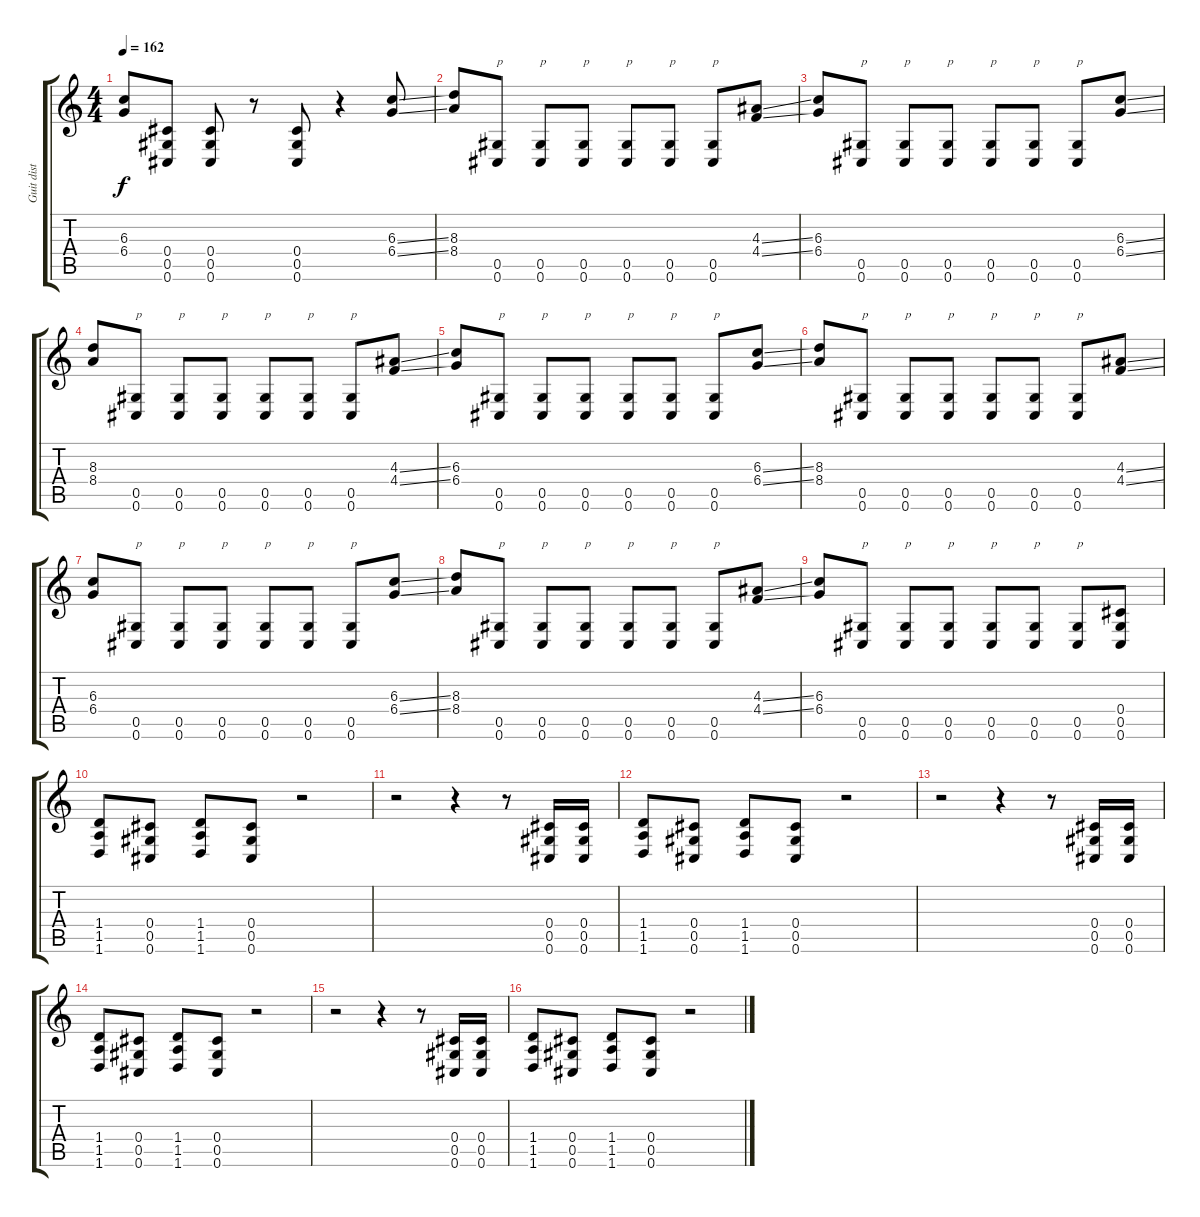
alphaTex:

\track ("Guit dist 1" "Guit dist ") {instrument distortionguitar}
\staff {score tabs}
\tuning (Eb4 Bb3 Gb3 Db3 Ab2 Db2) {hide}
\ts (4 4)
\tempo 162
\clef g2
\ks c
(6.3 6.4).8{dy f} (0.4 0.5 0.6).8 (0.4 0.5 0.6).8 r.8 (0.4 0.5 0.6).8 r.4 (6.3{ss} 6.4{ss}).8 |
(8.3 8.4).8 (0.5 0.6).8{txt "p"} (0.5 0.6).8{txt "p"} (0.5 0.6).8{txt "p"} (0.5 0.6).8{txt "p"} (0.5 0.6).8{txt "p"} (0.5 0.6).8{txt "p"} (4.3{ss} 4.4{ss}).8 |
(6.3 6.4).8 (0.5 0.6).8{txt "p"} (0.5 0.6).8{txt "p"} (0.5 0.6).8{txt "p"} (0.5 0.6).8{txt "p"} (0.5 0.6).8{txt "p"} (0.5 0.6).8{txt "p"} (6.3{ss} 6.4{ss}).8 |
(8.3 8.4).8 (0.5 0.6).8{txt "p"} (0.5 0.6).8{txt "p"} (0.5 0.6).8{txt "p"} (0.5 0.6).8{txt "p"} (0.5 0.6).8{txt "p"} (0.5 0.6).8{txt "p"} (4.3{ss} 4.4{ss}).8 |
(6.3 6.4).8 (0.5 0.6).8{txt "p"} (0.5 0.6).8{txt "p"} (0.5 0.6).8{txt "p"} (0.5 0.6).8{txt "p"} (0.5 0.6).8{txt "p"} (0.5 0.6).8{txt "p"} (6.3{ss} 6.4{ss}).8 |
(8.3 8.4).8 (0.5 0.6).8{txt "p"} (0.5 0.6).8{txt "p"} (0.5 0.6).8{txt "p"} (0.5 0.6).8{txt "p"} (0.5 0.6).8{txt "p"} (0.5 0.6).8{txt "p"} (4.3{ss} 4.4{ss}).8 |
(6.3 6.4).8 (0.5 0.6).8{txt "p"} (0.5 0.6).8{txt "p"} (0.5 0.6).8{txt "p"} (0.5 0.6).8{txt "p"} (0.5 0.6).8{txt "p"} (0.5 0.6).8{txt "p"} (6.3{ss} 6.4{ss}).8 |
(8.3 8.4).8 (0.5 0.6).8{txt "p"} (0.5 0.6).8{txt "p"} (0.5 0.6).8{txt "p"} (0.5 0.6).8{txt "p"} (0.5 0.6).8{txt "p"} (0.5 0.6).8{txt "p"} (4.3{ss} 4.4{ss}).8 |
(6.3 6.4).8 (0.5 0.6).8{txt "p"} (0.5 0.6).8{txt "p"} (0.5 0.6).8{txt "p"} (0.5 0.6).8{txt "p"} (0.5 0.6).8{txt "p"} (0.5 0.6).8{txt "p"} (0.4 0.5 0.6).8 |
(1.4 1.5 1.6).8 (0.4 0.5 0.6).8 (1.4 1.5 1.6).8 (0.4 0.5 0.6).8 r.2 |
r.2 r.4 r.8 (0.4 0.5 0.6).16 (0.4 0.5 0.6).16 |
(1.4 1.5 1.6).8 (0.4 0.5 0.6).8 (1.4 1.5 1.6).8 (0.4 0.5 0.6).8 r.2 |
r.2 r.4 r.8 (0.4 0.5 0.6).16 (0.4 0.5 0.6).16 |
(1.4 1.5 1.6).8 (0.4 0.5 0.6).8 (1.4 1.5 1.6).8 (0.4 0.5 0.6).8 r.2 |
r.2 r.4 r.8 (0.4 0.5 0.6).16 (0.4 0.5 0.6).16 |
(1.4 1.5 1.6).8 (0.4 0.5 0.6).8 (1.4 1.5 1.6).8 (0.4 0.5 0.6).8 r.2
